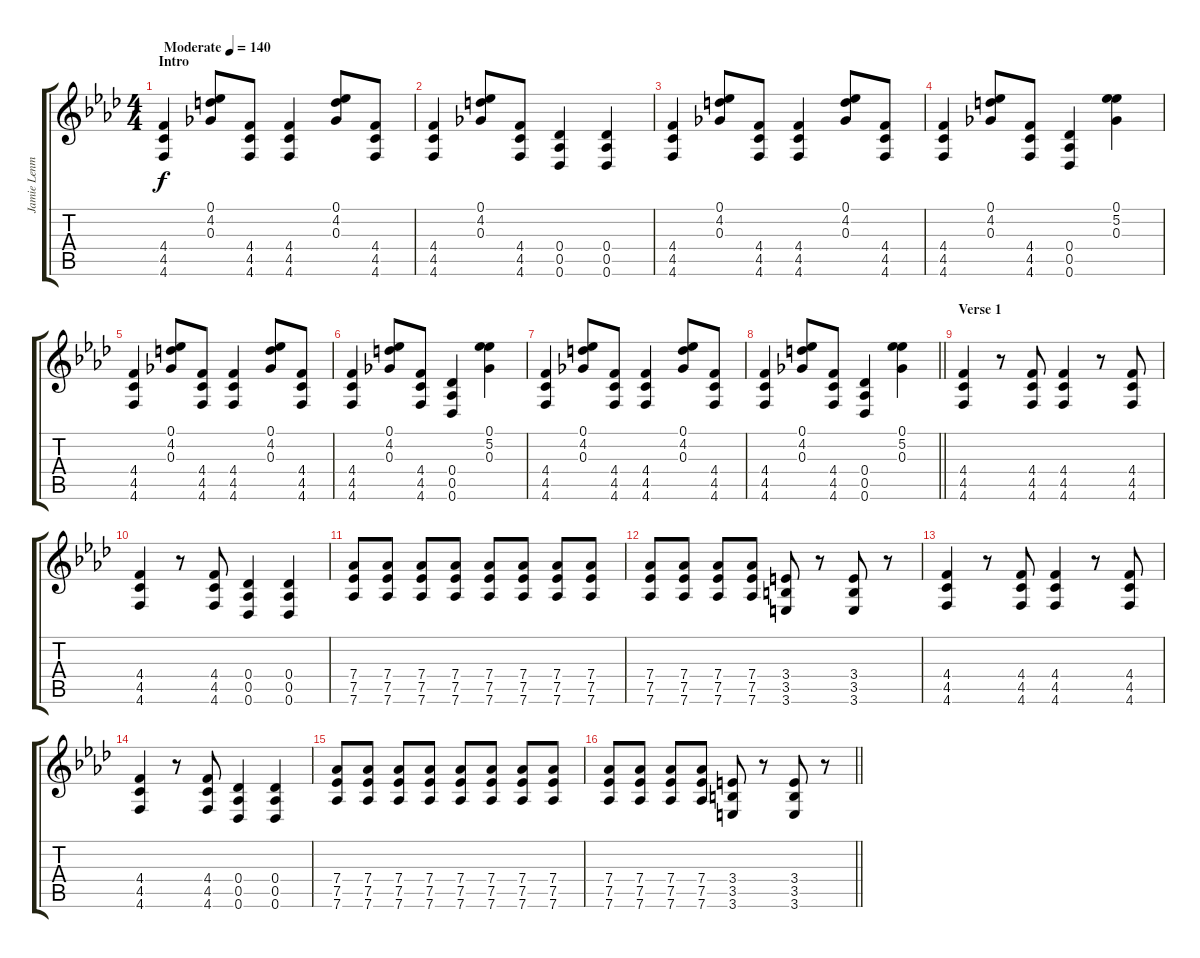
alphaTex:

\track ("Jamie Lenman (Left)" "Jamie Lenm") {instrument distortionguitar}
\staff {score tabs}
\tuning (Eb4 Bb3 Gb3 Db3 Ab2 Db2) {hide}
\ts (4 4)
\section ("" "Intro")
\tempo (140 "Moderate")
\clef g2
\ks fminor
(4.4 4.5 4.6).4{dy f instrument distortionguitar} (0.1 4.2 0.3).8 (4.4 4.5 4.6).8 (4.4 4.5 4.6).4 (0.1 4.2 0.3).8 (4.4 4.5 4.6).8 |
(4.4 4.5 4.6).4 (0.1 4.2 0.3).8 (4.4 4.5 4.6).8 (0.4 0.5 0.6).4 (0.4 0.5 0.6).4 |
(4.4 4.5 4.6).4 (0.1 4.2 0.3).8 (4.4 4.5 4.6).8 (4.4 4.5 4.6).4 (0.1 4.2 0.3).8 (4.4 4.5 4.6).8 |
(4.4 4.5 4.6).4 (0.1 4.2 0.3).8 (4.4 4.5 4.6).8 (0.4 0.5 0.6).4 (0.1 5.2 0.3).4 |
(4.4 4.5 4.6).4 (0.1 4.2 0.3).8 (4.4 4.5 4.6).8 (4.4 4.5 4.6).4 (0.1 4.2 0.3).8 (4.4 4.5 4.6).8 |
(4.4 4.5 4.6).4 (0.1 4.2 0.3).8 (4.4 4.5 4.6).8 (0.4 0.5 0.6).4 (0.1 5.2 0.3).4 |
(4.4 4.5 4.6).4 (0.1 4.2 0.3).8 (4.4 4.5 4.6).8 (4.4 4.5 4.6).4 (0.1 4.2 0.3).8 (4.4 4.5 4.6).8 |
\barLineRight lightlight
(4.4 4.5 4.6).4 (0.1 4.2 0.3).8 (4.4 4.5 4.6).8 (0.4 0.5 0.6).4 (0.1 5.2 0.3).4 |
\section ("" "Verse 1")
(4.4 4.5 4.6).4 r.8 (4.4 4.5 4.6).8 (4.4 4.5 4.6).4 r.8 (4.4 4.5 4.6).8 |
(4.4 4.5 4.6).4 r.8 (4.4 4.5 4.6).8 (0.4 0.5 0.6).4 (0.4 0.5 0.6).4 |
(7.4 7.5 7.6).8 (7.4 7.5 7.6).8 (7.4 7.5 7.6).8 (7.4 7.5 7.6).8 (7.4 7.5 7.6).8 (7.4 7.5 7.6).8 (7.4 7.5 7.6).8 (7.4 7.5 7.6).8 |
(7.4 7.5 7.6).8 (7.4 7.5 7.6).8 (7.4 7.5 7.6).8 (7.4 7.5 7.6).8 (3.4 3.5 3.6).8 r.8 (3.4 3.5 3.6).8 r.8 |
(4.4 4.5 4.6).4 r.8 (4.4 4.5 4.6).8 (4.4 4.5 4.6).4 r.8 (4.4 4.5 4.6).8 |
(4.4 4.5 4.6).4 r.8 (4.4 4.5 4.6).8 (0.4 0.5 0.6).4 (0.4 0.5 0.6).4 |
(7.4 7.5 7.6).8 (7.4 7.5 7.6).8 (7.4 7.5 7.6).8 (7.4 7.5 7.6).8 (7.4 7.5 7.6).8 (7.4 7.5 7.6).8 (7.4 7.5 7.6).8 (7.4 7.5 7.6).8 |
\barLineRight lightlight
(7.4 7.5 7.6).8 (7.4 7.5 7.6).8 (7.4 7.5 7.6).8 (7.4 7.5 7.6).8 (3.4 3.5 3.6).8 r.8 (3.4 3.5 3.6).8 r.8
